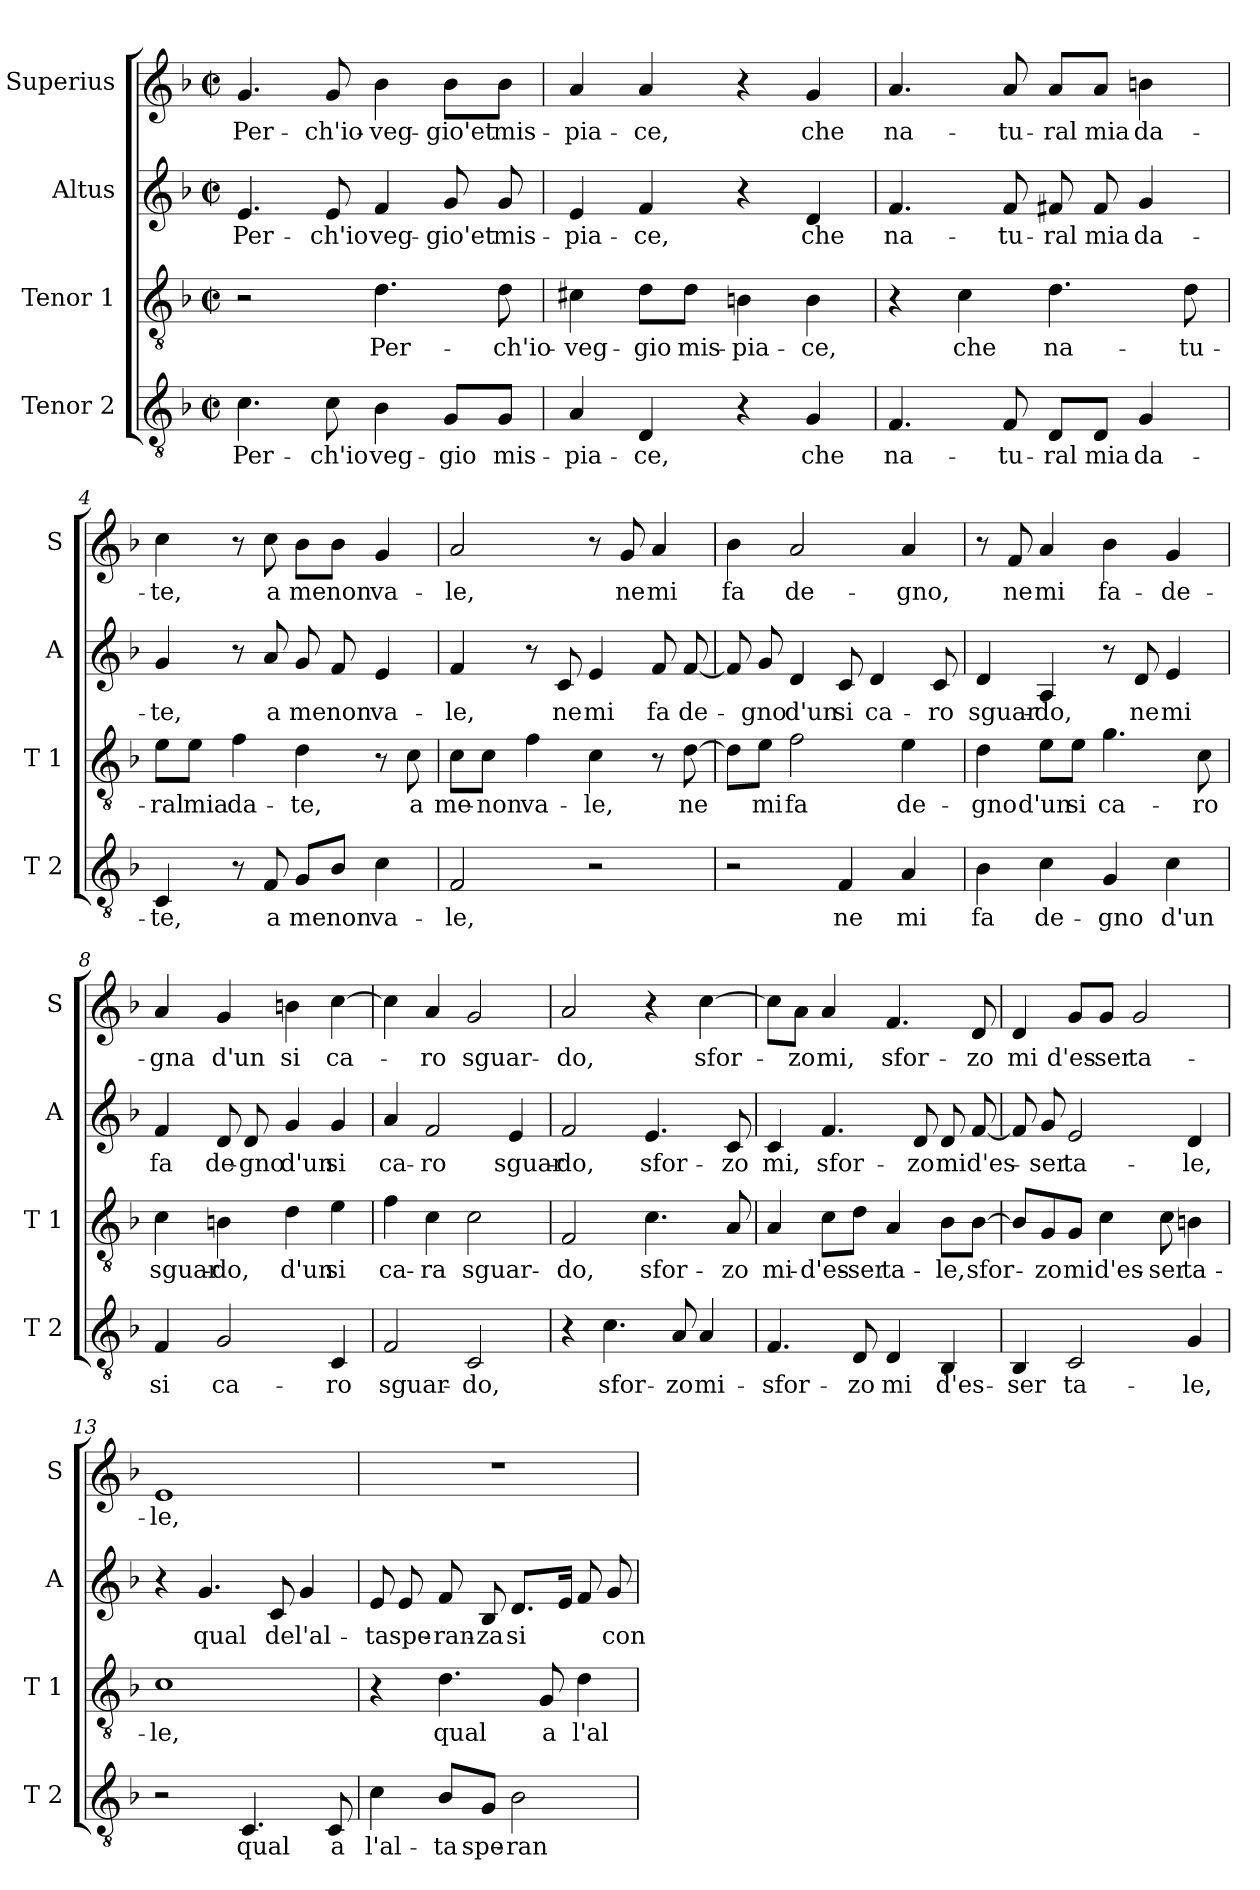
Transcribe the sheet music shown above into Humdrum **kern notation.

**kern	**text	**kern	**text	**kern	**text	**kern	**text
*part4	*part4	*part3	*part3	*part2	*part2	*part1	*part1
*staff4	*staff4	*staff3	*staff3	*staff2	*staff2	*staff1	*staff1
*I"Tenor 2	*	*I"Tenor 1	*	*I"Altus	*	*I"Superius	*
*I'T 2	*	*I'T 1	*	*I'A	*	*I'S	*
*clefGv2	*	*clefGv2	*	*clefG2	*	*clefG2	*
*k[b-]	*	*k[b-]	*	*k[b-]	*	*k[b-]	*
*F:	*	*F:	*	*F:	*	*F:	*
*M2/2	*	*M2/2	*	*M2/2	*	*M2/2	*
*met(c|)	*	*met(c|)	*	*met(c|)	*	*met(c|)	*
=1	=1	=1	=1	=1	=1	=1	=1
4.c\	Per-	2r	.	4.e/	Per-	4.g/	Per-
8c\	-ch'io	.	.	8e/	-ch'io	8g/	-ch'io-
4B-\	veg-	4.d\	Per-	4f/	veg-	4b-\	-veg-
8G/L	-gio	.	.	8g/	-gio'et	8b-\L	-gio'et
8G/J	mis-	8d\	-ch'io-	8g/	mis-	8b-\J	mis-
=2	=2	=2	=2	=2	=2	=2	=2
4A/	-pia-	4c#X\	-veg-	4e/	-pia-	4a/	-pia-
4D/	-ce,	8d\L	-gio	4f/	-ce,	4a/	-ce,
.	.	8d\J	mis-	.	.	.	.
4r	.	4Bn\	-pia-	4r	.	4r	.
4G/	che	4B\	-ce,	4d/	che	4g/	che
=3	=3	=3	=3	=3	=3	=3	=3
4.F/	na-	4r	.	4.f/	na-	4.a/	na-
.	.	4c\	che	.	.	.	.
8F/	-tu-	.	.	8f/	-tu-	8a/	-tu-
8D/L	-ral	4.d\	na-	8f#X/	-ral	8a/L	-ral
8D/J	mia	.	.	8f#/	mia	8a/J	mia
4G/	da-	.	.	4g/	da-	4bn\	da-
.	.	8d\	-tu-	.	.	.	.
=4	=4	=4	=4	=4	=4	=4	=4
4C/	-te,	8e\L	-ral	4g/	-te,	4cc\	-te,
.	.	8e\J	mia	.	.	.	.
8r	.	4f\	da-	8r	.	8r	.
8F/	a	.	.	8a/	a	8cc\	a
8G/L	me	4d\	-te,	8g/	me	8b-\L	me
8B-/J	non	.	.	8f/	non	8b-\J	non
4c\	va-	8r	.	4e/	va-	4g/	va-
.	.	8c\	a	.	.	.	.
!!LO:LB:g=z
=5	=5	=5	=5	=5	=5	=5	=5
2F/	-le,	8c\L	me-	4f/	-le,	2a/	-le,
.	.	8c\J	-non	.	.	.	.
.	.	4f\	va-	8r	.	.	.
.	.	.	.	8c/	ne	.	.
2r	.	4c\	-le,	4e/	mi	8r	.
.	.	.	.	.	.	8g/	ne
.	.	8r	.	8f/	fa	4a/	mi
.	.	[8d\	ne	[8f/	de-	.	.
=6	=6	=6	=6	=6	=6	=6	=6
2r	.	8d\L]	.	8f/]	.	4b-\	fa
.	.	8e\J	mi	8g/	-gno	.	.
.	.	2f\	fa	4d/	d'un	2a/	de-
4F/	ne	.	.	8c/	si	.	.
.	.	.	.	4d/	ca-	.	.
4A/	mi	4e\	de-	.	.	4a/	-gno,
.	.	.	.	8c/	-ro	.	.
=7	=7	=7	=7	=7	=7	=7	=7
4B-\	fa	4d\	-gno	4d/	sguar-	8r	.
.	.	.	.	.	.	8f/	ne
4c\	de-	8e\L	d'un	4A/	-do,	4a/	mi
.	.	8e\J	si	.	.	.	.
4G/	-gno	4.g\	ca-	8r	.	4b-\	fa-
.	.	.	.	8d/	ne	.	.
4c\	d'un	.	.	4e/	mi	4g/	-de-
.	.	8c\	-ro	.	.	.	.
=8	=8	=8	=8	=8	=8	=8	=8
4F/	si	4c\	sguar-	4f/	fa	4a/	-gna
2G/	ca-	4Bn\	-do,	8d/	de-	4g/	d'un
.	.	.	.	8d/	-gno	.	.
.	.	4d\	d'un	4g/	d'un	4bn\	si
4C/	-ro	4e\	si	4g/	si	[4cc\	ca-
=9	=9	=9	=9	=9	=9	=9	=9
2F/	sguar-	4f\	ca-	4a/	ca-	4cc\]	.
.	.	4c\	-ra	2f/	-ro	4a/	-ro
2C/	-do,	2c\	sguar-	.	.	2g/	sguar-
.	.	.	.	4e/	sguar-	.	.
!!LO:LB:g=z
=10	=10	=10	=10	=10	=10	=10	=10
4r	.	2F/	-do,	2f/	-do,	2a/	-do,
4.c\	sfor-	.	.	.	.	.	.
.	.	4.c\	sfor-	4.e/	sfor-	4r	.
8A/	-zo	.	.	.	.	.	.
4A/	mi-	.	.	.	.	[4cc\	sfor-
.	.	8A/	-zo	8c/	-zo	.	.
=11	=11	=11	=11	=11	=11	=11	=11
4.F/	-sfor-	4A/	mi-	4c/	mi,	8cc\L]	.
.	.	.	.	.	.	8a\J	-zo
.	.	8c\L	-d'es-	4.f/	sfor-	4a/	mi,
8D/	-zo	8d\J	-ser	.	.	.	.
4D/	mi	4A/	ta-	.	.	4.f/	sfor-
.	.	.	.	8d/	-zo	.	.
4BB-/	d'es-	8B-\L	-le,	8d/	mi	.	.
.	.	[8B-\J	sfor-	[8f/	d'es-	8d/	-zo
=12	=12	=12	=12	=12	=12	=12	=12
4BB-/	-ser	8B-/L]	.	8f/]	.	4d/	mi
.	.	8G/	-zo	8g/	-ser	.	.
2C/	ta-	8G/J	mi	2e/	ta-	8g/L	d'es-
.	.	4c\	d'es-	.	.	8g/J	-ser
.	.	.	.	.	.	2g/	ta-
.	.	8c\	-ser	.	.	.	.
4G/	-le,	4Bn\	ta-	4d/	-le,	.	.
=13	=13	=13	=13	=13	=13	=13	=13
2r	.	1c	-le,	4r	.	1e	-le,
.	.	.	.	4.g/	qual	.	.
4.C/	qual	.	.	.	.	.	.
.	.	.	.	8c/	de	.	.
.	.	.	.	4g/	l'al-	.	.
8C/	a	.	.	.	.	.	.
=14	=14	=14	=14	=14	=14	=14	=14
4c\	l'al-	4r	.	8e/	-ta	1r	.
.	.	.	.	8e/	spe-	.	.
8B-/L	-ta	4.d\	qual	8f/	-ran-	.	.
8G/J	spe-	.	.	8B-/	-za	.	.
2B-\	-ran-	.	.	8.d/L	si	.	.
.	.	8G/	a	.	.	.	.
.	.	.	.	16e/Jk	.	.	.
.	.	4d\	l'al-	8f/	.	.	.
.	.	.	.	8g/	con-	.	.
=	=	=	=	=	=	=	=
*-	*-	*-	*-	*-	*-	*-	*-
